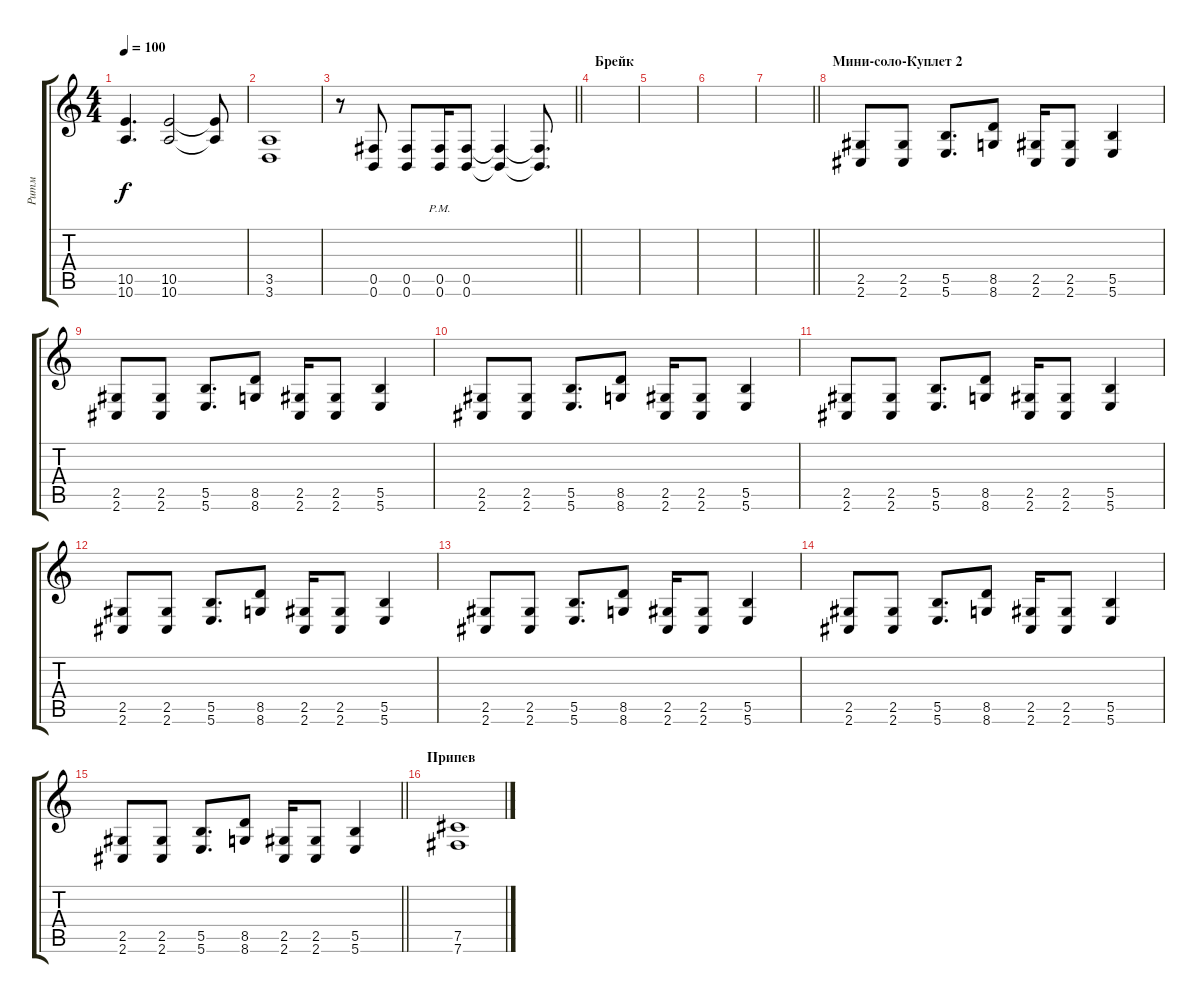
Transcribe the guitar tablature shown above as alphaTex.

\track ("Ритм" "Ритм") {instrument distortionguitar}
\staff {score tabs}
\tuning (Db4 Ab3 E3 B2 Gb2 B1) {hide}
\ts (4 4)
\tempo 100
\clef g2
\ks c
(10.5 10.6).4{d dy f} (10.5 10.6).2 (10.5{t} 10.6{t}).8 |
(3.5 3.6).1 |
\barLineRight lightlight
r.8 (0.5 0.6).8 (0.5 0.6).8 (0.5{pm} 0.6{pm}).16 (0.5 0.6).8 (0.5{t} 0.6{t}).4 (0.5{t} 0.6{t}).8{d} |
\section ("" "Брейк")
|
|
|
\barLineRight lightlight
|
\section ("" "Мини-соло-Куплет 2 ")
(2.5 2.6).8 (2.5 2.6).8 (5.5 5.6).8{d} (8.5 8.6).8 (2.5 2.6).16 (2.5 2.6).8 (5.5 5.6).4 |
(2.5 2.6).8 (2.5 2.6).8 (5.5 5.6).8{d} (8.5 8.6).8 (2.5 2.6).16 (2.5 2.6).8 (5.5 5.6).4 |
(2.5 2.6).8 (2.5 2.6).8 (5.5 5.6).8{d} (8.5 8.6).8 (2.5 2.6).16 (2.5 2.6).8 (5.5 5.6).4 |
(2.5 2.6).8 (2.5 2.6).8 (5.5 5.6).8{d} (8.5 8.6).8 (2.5 2.6).16 (2.5 2.6).8 (5.5 5.6).4 |
(2.5 2.6).8 (2.5 2.6).8 (5.5 5.6).8{d} (8.5 8.6).8 (2.5 2.6).16 (2.5 2.6).8 (5.5 5.6).4 |
(2.5 2.6).8 (2.5 2.6).8 (5.5 5.6).8{d} (8.5 8.6).8 (2.5 2.6).16 (2.5 2.6).8 (5.5 5.6).4 |
(2.5 2.6).8 (2.5 2.6).8 (5.5 5.6).8{d} (8.5 8.6).8 (2.5 2.6).16 (2.5 2.6).8 (5.5 5.6).4 |
\barLineRight lightlight
(2.5 2.6).8 (2.5 2.6).8 (5.5 5.6).8{d} (8.5 8.6).8 (2.5 2.6).16 (2.5 2.6).8 (5.5 5.6).4 |
\section ("" "Припев")
(7.5 7.6).1
